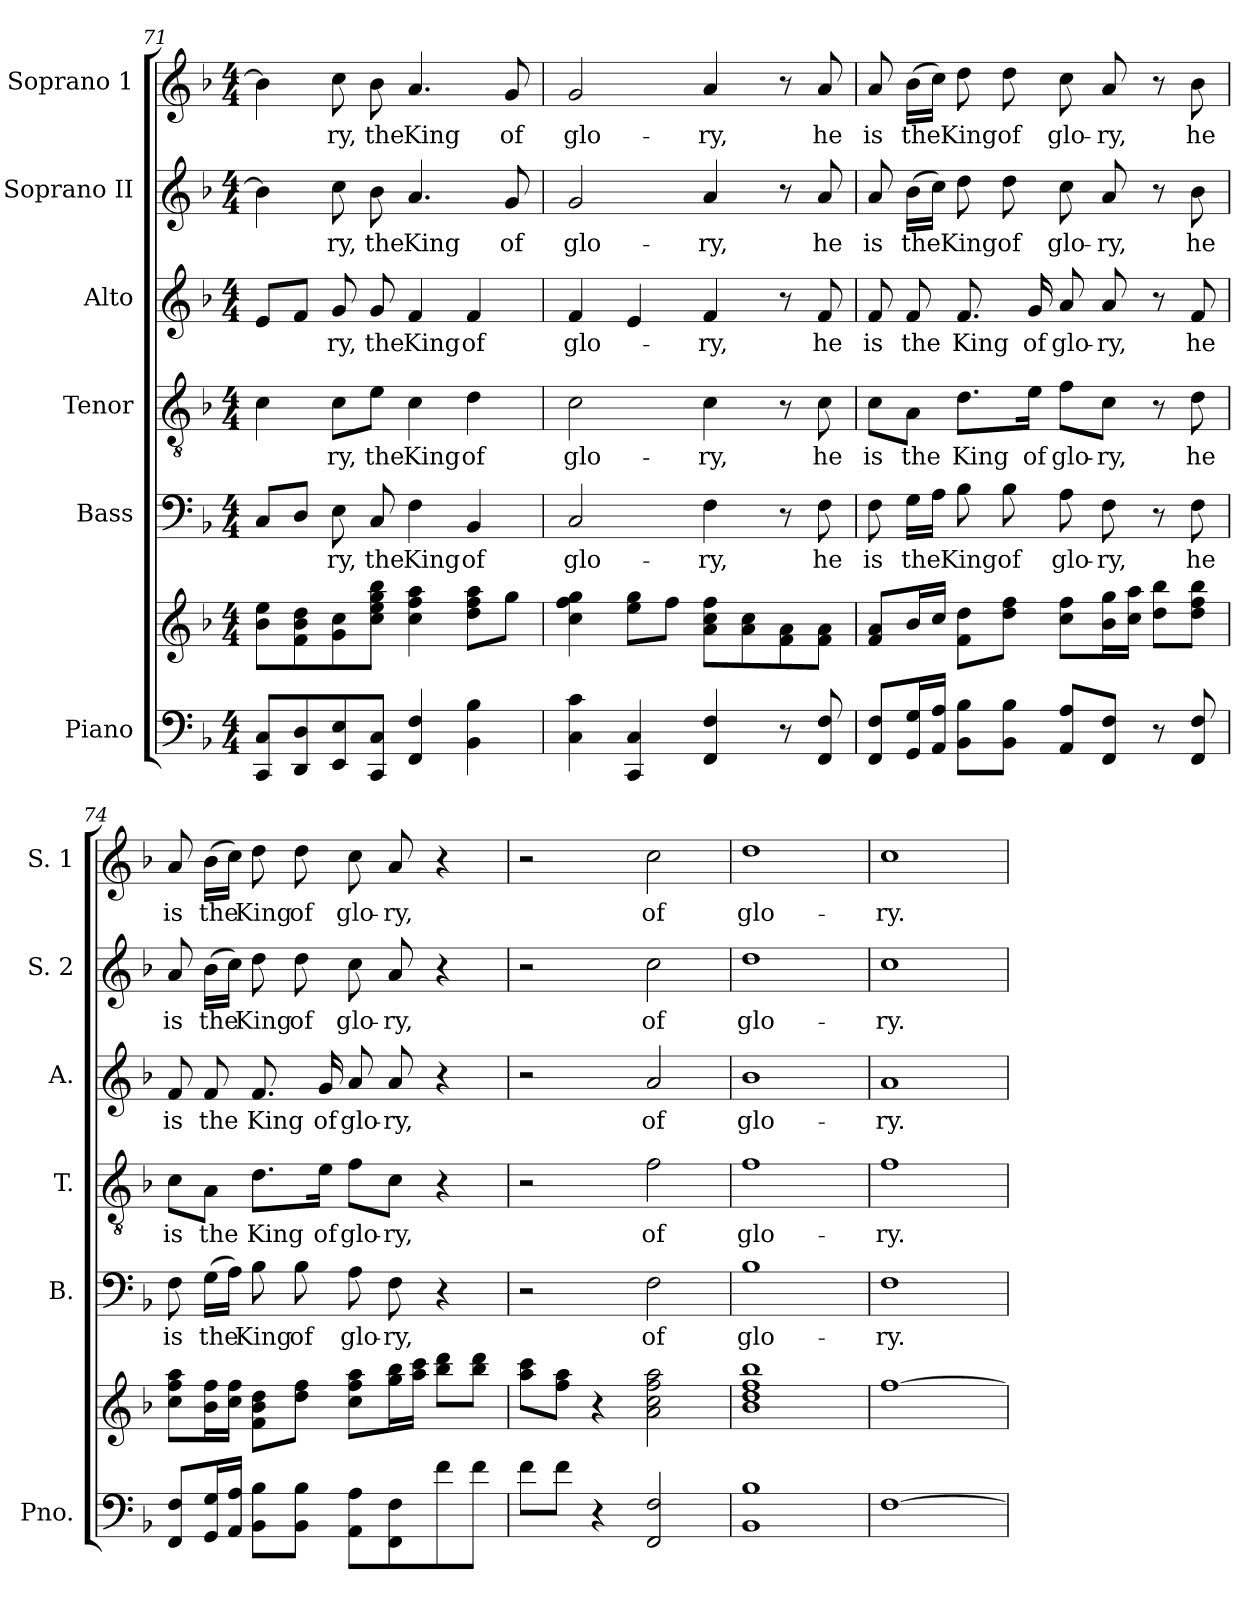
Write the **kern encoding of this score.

**kern	**kern	**kern	**text	**kern	**text	**kern	**text	**kern	**text	**kern	**text
*part6	*part6	*part5	*part5	*part4	*part4	*part3	*part3	*part2	*part2	*part1	*part1
*staff7	*staff6	*staff5	*staff5	*staff4	*staff4	*staff3	*staff3	*staff2	*staff2	*staff1	*staff1
*I"Piano	*	*I"Bass	*	*I"Tenor	*	*I"Alto	*	*I"Soprano II	*	*I"Soprano 1	*
*I'Pno.	*	*I'B.	*	*I'T.	*	*I'A.	*	*I'S. 2	*	*I'S. 1	*
*clefF4	*clefG2	*clefF4	*	*clefGv2	*	*clefG2	*	*clefG2	*	*clefG2	*
*k[b-]	*k[b-]	*k[b-]	*	*k[b-]	*	*k[b-]	*	*k[b-]	*	*k[b-]	*
*M4/4	*M4/4	*M4/4	*	*M4/4	*	*M4/4	*	*M4/4	*	*M4/4	*
=71	=71	=71	=71	=71	=71	=71	=71	=71	=71	=71	=71
8CC/ 8C/L	8b-\ 8ee\L	8C/L	.	4c\	.	8e/L	.	4b-\]	.	4b-\]	.
8DD/ 8D/	8f\ 8b-\ 8dd\	8D/J	.	.	.	8f/J	.	.	.	.	.
!	!	!	!LO:LY:b	!	!LO:LY:b	!	!LO:LY:b	!	!LO:LY:b	!	!LO:LY:b
8EE/ 8E/	8g\ 8cc\	8E\	-ry,	8c\L	-ry,	8g/	-ry,	8cc\	-ry,	8cc\	-ry,
!	!	!	!LO:LY:b	!	!LO:LY:b	!	!LO:LY:b	!	!LO:LY:b	!	!LO:LY:b
8CC/ 8C/J	8cc\ 8ee\ 8gg\ 8bb-\J	8C/	the	8e\J	the	8g/	the	8b-\	the	8b-\	the
!	!	!	!LO:LY:b	!	!LO:LY:b	!	!LO:LY:b	!	!LO:LY:b	!	!LO:LY:b
4FF/ 4F/	4cc\ 4ff\ 4aa\	4F\	King	4c\	King	4f/	King	4.a/	King	4.a/	King
!	!	!	!LO:LY:b	!	!LO:LY:b	!	!LO:LY:b	!	!	!	!
4BB-\ 4B-\	8dd\ 8ff\ 8aa\L	4BB-/	of	4d\	of	4f/	of	.	.	.	.
!	!	!	!	!	!	!	!	!	!LO:LY:b	!	!LO:LY:b
.	8gg\J	.	.	.	.	.	.	8g/	of	8g/	of
!!LO:PB:g=z
=72	=72	=72	=72	=72	=72	=72	=72	=72	=72	=72	=72
!	!	!	!LO:LY:b	!	!LO:LY:b	!	!LO:LY:b	!	!LO:LY:b	!	!LO:LY:b
4C\ 4c\	4cc\ 4ff\ 4gg\	2C/	glo-	2c\	glo-	4f/	glo-	2g/	glo-	2g/	glo-
4CC/ 4C/	8ee\ 8gg\L	.	.	.	.	4e/	.	.	.	.	.
.	8ff\J	.	.	.	.	.	.	.	.	.	.
!	!	!	!LO:LY:b	!	!LO:LY:b	!	!LO:LY:b	!	!LO:LY:b	!	!LO:LY:b
4FF/ 4F/	8a\ 8cc\ 8ff\L	4F\	-ry,	4c\	-ry,	4f/	-ry,	4a/	-ry,	4a/	-ry,
.	8a\ 8cc\	.	.	.	.	.	.	.	.	.	.
8r	8f\ 8a\	8r	.	8r	.	8r	.	8r	.	8r	.
!	!	!	!LO:LY:b	!	!LO:LY:b	!	!LO:LY:b	!	!LO:LY:b	!	!LO:LY:b
8FF/ 8F/	8f\ 8a\J	8F\	he	8c\	he	8f/	he	8a/	he	8a/	he
=73	=73	=73	=73	=73	=73	=73	=73	=73	=73	=73	=73
!	!	!	!LO:LY:b	!	!LO:LY:b	!	!LO:LY:b	!	!LO:LY:b	!	!LO:LY:b
8FF/ 8F/L	8f/ 8a/L	8F\	is	8c\L	is	8f/	is	8a/	is	8a/	is
!	!	!	!LO:LY:b	!	!LO:LY:b	!	!LO:LY:b	!	!LO:LY:b	!	!LO:LY:b
16GG/ 16G/L	16b-/L	16G\LL	-the	8A\J	the	8f/	the	(>16b-\LL	the	(>16b-\LL	the
16AA/ 16A/JJ	16cc/JJ	16A\JJ	.	.	.	.	.	16cc\JJ)	.	16cc\JJ)	.
!	!	!	!LO:LY:b	!	!LO:LY:b	!	!LO:LY:b	!	!LO:LY:b	!	!LO:LY:b
8BB-\ 8B-\L	8f\ 8dd\L	8B-\	King	8.d\L	King	8.f/	King	8dd\	King	8dd\	King
!	!	!	!LO:LY:b	!	!	!	!	!	!LO:LY:b	!	!LO:LY:b
8BB-\ 8B-\J	8dd\ 8ff\J	8B-\	of	.	.	.	.	8dd\	of	8dd\	of
!	!	!	!	!	!LO:LY:b	!	!LO:LY:b	!	!	!	!
.	.	.	.	16e\Jk	of	16g/	of	.	.	.	.
!	!	!	!LO:LY:b	!	!LO:LY:b	!	!LO:LY:b	!	!LO:LY:b	!	!LO:LY:b
8AA/ 8A/L	8cc\ 8ff\L	8A\	glo-	8f\L	glo-	8a/	glo-	8cc\	glo-	8cc\	glo-
!	!	!	!LO:LY:b	!	!LO:LY:b	!	!LO:LY:b	!	!LO:LY:b	!	!LO:LY:b
8FF/ 8F/J	16b-\ 16gg\L	8F\	-ry,	8c\J	-ry,	8a/	-ry,	8a/	-ry,	8a/	-ry,
.	16cc\ 16aa\JJ	.	.	.	.	.	.	.	.	.	.
8r	8dd\ 8bb-\L	8r	.	8r	.	8r	.	8r	.	8r	.
!	!	!	!LO:LY:b	!	!LO:LY:b	!	!LO:LY:b	!	!LO:LY:b	!	!LO:LY:b
8FF/ 8F/	8dd\ 8ff\ 8bb-\J	8F\	he	8d\	he	8f/	he	8b-\	he	8b-\	he
=74	=74	=74	=74	=74	=74	=74	=74	=74	=74	=74	=74
!	!	!	!LO:LY:b	!	!LO:LY:b	!	!LO:LY:b	!	!LO:LY:b	!	!LO:LY:b
8FF/ 8F/L	8cc\ 8ff\ 8aa\L	8F\	is	8c\L	is	8f/	is	8a/	is	8a/	is
!	!	!	!LO:LY:b	!	!LO:LY:b	!	!LO:LY:b	!	!LO:LY:b	!	!LO:LY:b
16GG/ 16G/L	16b-\ 16ff\L	(>16G\LL	the	8A\J	the	8f/	the	(>16b-\LL	the	(>16b-\LL	the
16AA/ 16A/JJ	16cc\ 16ff\JJ	16A\JJ)	.	.	.	.	.	16cc\JJ)	.	16cc\JJ)	.
!	!	!	!LO:LY:b	!	!LO:LY:b	!	!LO:LY:b	!	!LO:LY:b	!	!LO:LY:b
8BB-\ 8B-\L	8f\ 8b-\ 8dd\L	8B-\	King	8.d\L	King	8.f/	King	8dd\	King	8dd\	King
!	!	!	!LO:LY:b	!	!	!	!	!	!LO:LY:b	!	!LO:LY:b
8BB-\ 8B-\J	8dd\ 8ff\J	8B-\	of	.	.	.	.	8dd\	of	8dd\	of
!	!	!	!	!	!LO:LY:b	!	!LO:LY:b	!	!	!	!
.	.	.	.	16e\Jk	of	16g/	of	.	.	.	.
!	!	!	!LO:LY:b	!	!LO:LY:b	!	!LO:LY:b	!	!LO:LY:b	!	!LO:LY:b
8AA\ 8A\L	8cc\ 8ff\ 8aa\L	8A\	glo-	8f\L	glo-	8a/	glo-	8cc\	glo-	8cc\	glo-
!	!	!	!LO:LY:b	!	!LO:LY:b	!	!LO:LY:b	!	!LO:LY:b	!	!LO:LY:b
8FF\ 8F\	16gg\ 16bb-\L	8F\	-ry,	8c\J	-ry,	8a/	-ry,	8a/	-ry,	8a/	-ry,
.	16aa\ 16ccc\JJ	.	.	.	.	.	.	.	.	.	.
8f\	8bb-\ 8ddd\L	4r	.	4r	.	4r	.	4r	.	4r	.
8f\J	8bb-\ 8ddd\J	.	.	.	.	.	.	.	.	.	.
!!LO:PB:g=z
=75	=75	=75	=75	=75	=75	=75	=75	=75	=75	=75	=75
8f\L	8aa\ 8ccc\L	2r	.	2r	.	2r	.	2r	.	2r	.
8f\J	8ff\ 8aa\J	.	.	.	.	.	.	.	.	.	.
4r	4r	.	.	.	.	.	.	.	.	.	.
!	!	!	!LO:LY:b	!	!LO:LY:b	!	!LO:LY:b	!	!LO:LY:b	!	!LO:LY:b
2FF/ 2F/	2a\ 2cc\ 2ff\ 2aa\	2F\	of	2f\	of	2a/	of	2cc\	of	2cc\	of
=76	=76	=76	=76	=76	=76	=76	=76	=76	=76	=76	=76
!	!	!	!LO:LY:b	!	!LO:LY:b	!	!LO:LY:b	!	!LO:LY:b	!	!LO:LY:b
1BB- 1B-	1b- 1dd 1ff 1bb-	1B-	glo-	1f	glo-	1b-	glo-	1dd	glo-	1dd	glo-
=77	=77	=77	=77	=77	=77	=77	=77	=77	=77	=77	=77
!	!	!	!LO:LY:b	!	!LO:LY:b	!	!LO:LY:b	!	!LO:LY:b	!	!LO:LY:b
[1F	[1ff	1F	-ry.	1f	-ry.	1a	-ry.	1cc	-ry.	1cc	-ry.
=	=	=	=	=	=	=	=	=	=	=	=
*-	*-	*-	*-	*-	*-	*-	*-	*-	*-	*-	*-
